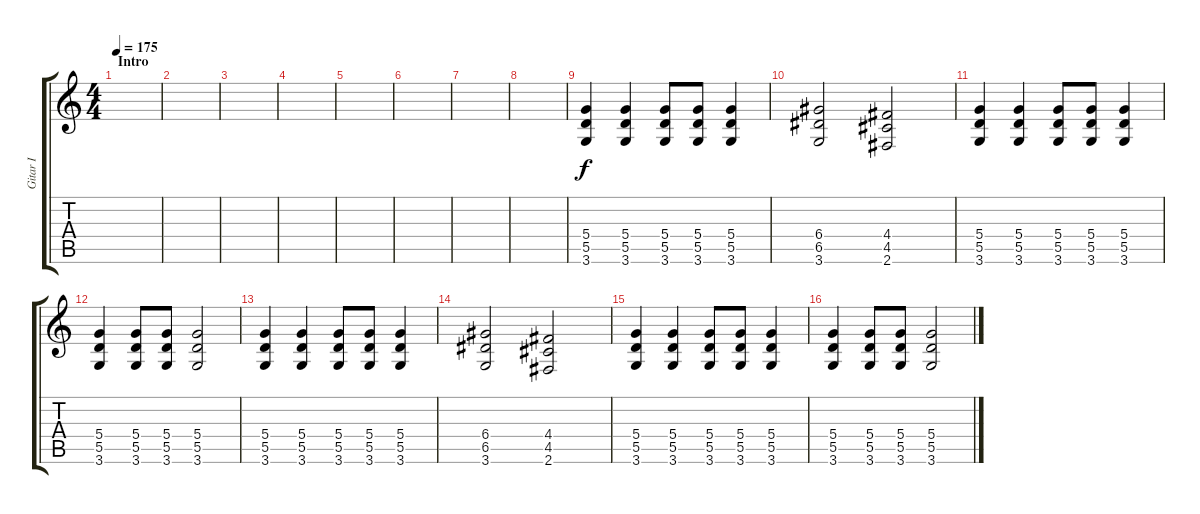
\track ("Gitar I" "Gitar I") {instrument distortionguitar}
\staff {score tabs}
\tuning (E4 B3 G3 D3 A2 E2) {hide}
\ts (4 4)
\section ("" "Intro")
\tempo 175
\clef g2
\ks c
|
|
|
|
|
|
|
|
(5.4 5.5 3.6).4 (5.4 5.5 3.6).4 (5.4 5.5 3.6).8 (5.4 5.5 3.6).8 (5.4 5.5 3.6).4 |
(6.4 6.5 3.6).2 (4.4 4.5 2.6).2 |
(5.4 5.5 3.6).4 (5.4 5.5 3.6).4 (5.4 5.5 3.6).8 (5.4 5.5 3.6).8 (5.4 5.5 3.6).4 |
(5.4 5.5 3.6).4 (5.4 5.5 3.6).8 (5.4 5.5 3.6).8 (5.4 5.5 3.6).2 |
(5.4 5.5 3.6).4{volume 10} (5.4 5.5 3.6).4 (5.4 5.5 3.6).8 (5.4 5.5 3.6).8 (5.4 5.5 3.6).4 |
(6.4 6.5 3.6).2 (4.4 4.5 2.6).2 |
(5.4 5.5 3.6).4 (5.4 5.5 3.6).4 (5.4 5.5 3.6).8 (5.4 5.5 3.6).8 (5.4 5.5 3.6).4 |
(5.4 5.5 3.6).4 (5.4 5.5 3.6).8 (5.4 5.5 3.6).8 (5.4 5.5 3.6).2
